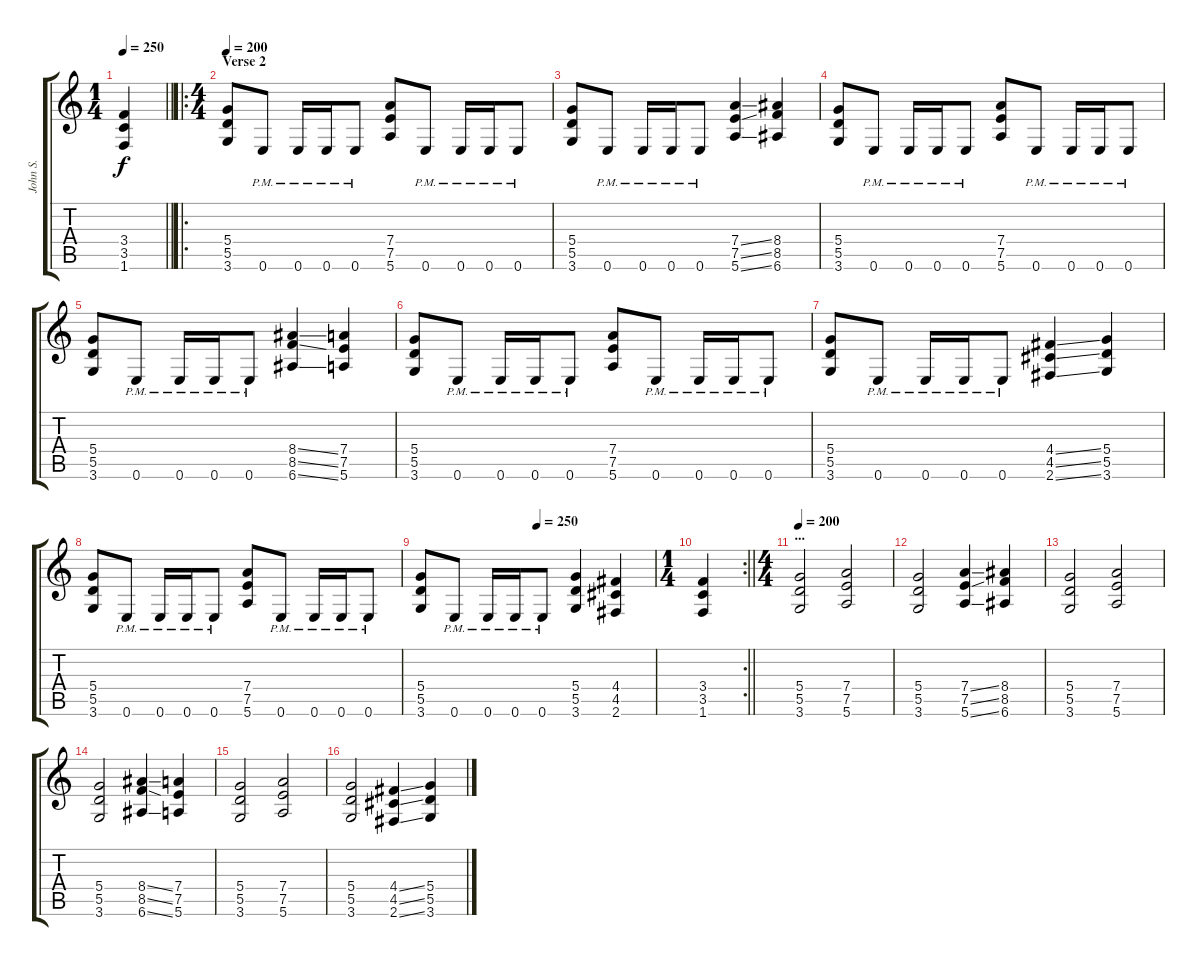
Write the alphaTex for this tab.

\track ("John S." "John S.") {instrument overdrivenguitar}
\staff {score tabs}
\tuning (E4 B3 G3 D3 A2 E2) {hide}
\ts (1 4)
\tempo 250
\clef g2
\barLineRight lightlight
\ks c
(3.4 3.5 1.6).4{dy f} |
\ro
\ts (4 4)
\section ("" "Verse 2")
\tempo 200
(5.4 5.5 3.6).8 0.6{pm}.8 0.6{pm}.16 0.6{pm}.16 0.6{pm}.8 (7.4 7.5 5.6).8 0.6{pm}.8 0.6{pm}.16 0.6{pm}.16 0.6{pm}.8 |
(5.4 5.5 3.6).8 0.6{pm}.8 0.6{pm}.16 0.6{pm}.16 0.6{pm}.8 (7.4{ss} 7.5{ss} 5.6{ss}).4 (8.4 8.5 6.6).4 |
(5.4 5.5 3.6).8 0.6{pm}.8 0.6{pm}.16 0.6{pm}.16 0.6{pm}.8 (7.4 7.5 5.6).8 0.6{pm}.8 0.6{pm}.16 0.6{pm}.16 0.6{pm}.8 |
(5.4 5.5 3.6).8 0.6{pm}.8 0.6{pm}.16 0.6{pm}.16 0.6{pm}.8 (8.4{ss} 8.5{ss} 6.6{ss}).4 (7.4 7.5 5.6).4 |
(5.4 5.5 3.6).8 0.6{pm}.8 0.6{pm}.16 0.6{pm}.16 0.6{pm}.8 (7.4 7.5 5.6).8 0.6{pm}.8 0.6{pm}.16 0.6{pm}.16 0.6{pm}.8 |
(5.4 5.5 3.6).8 0.6{pm}.8 0.6{pm}.16 0.6{pm}.16 0.6{pm}.8 (4.4{ss} 4.5{ss} 2.6{ss}).4 (5.4 5.5 3.6).4 |
(5.4 5.5 3.6).8 0.6{pm}.8 0.6{pm}.16 0.6{pm}.16 0.6{pm}.8 (7.4 7.5 5.6).8 0.6{pm}.8 0.6{pm}.16 0.6{pm}.16 0.6{pm}.8 |
\tempo (250 0.5)
(5.4 5.5 3.6).8 0.6{pm}.8 0.6{pm}.16 0.6{pm}.16 0.6{pm}.8 (5.4 5.5 3.6).4 (4.4 4.5 2.6).4 |
\rc 2
\ts (1 4)
\barLineRight lightlight
(3.4 3.5 1.6).4 |
\ts (4 4)
\section ("" "...")
\tempo 200
(5.4 5.5 3.6).2 (7.4 7.5 5.6).2 |
(5.4 5.5 3.6).2 (7.4{ss} 7.5{ss} 5.6{ss}).4 (8.4 8.5 6.6).4 |
(5.4 5.5 3.6).2 (7.4 7.5 5.6).2 |
(5.4 5.5 3.6).2 (8.4{ss} 8.5{ss} 6.6{ss}).4 (7.4 7.5 5.6).4 |
(5.4 5.5 3.6).2 (7.4 7.5 5.6).2 |
(5.4 5.5 3.6).2 (4.4{ss} 4.5{ss} 2.6{ss}).4 (5.4 5.5 3.6).4
